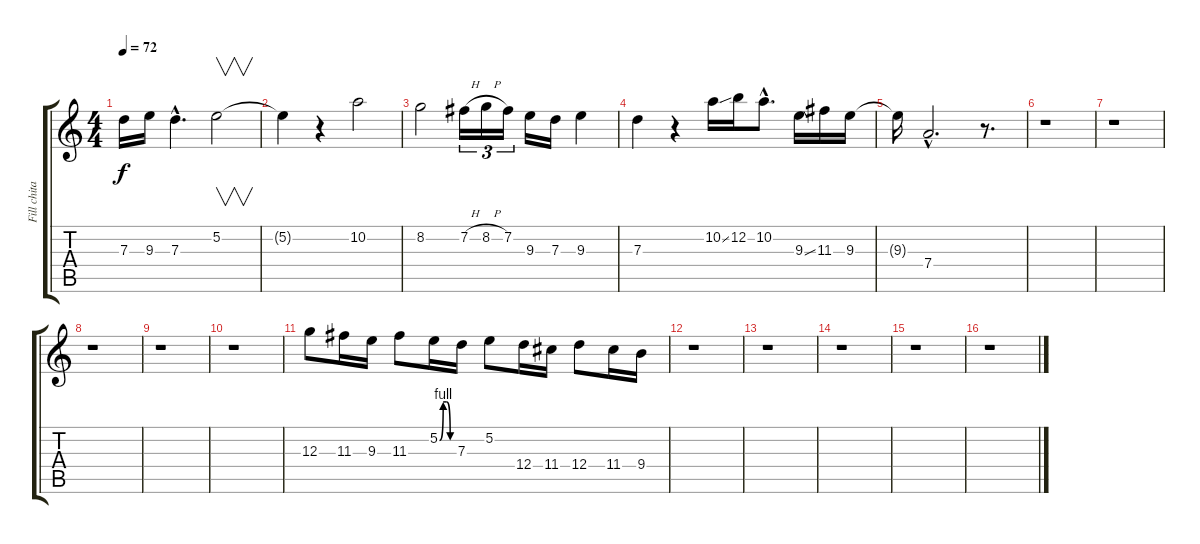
\track ("Fill chitarra" "Fill chita") {instrument acousticguitarnylon}
\staff {score tabs}
\tuning (E4 B3 G3 D3 A2 E2) {hide}
\ts (4 4)
\tempo 72
\clef g2
\ks c
7.3.16{dy f} 9.3.16 7.3{hac}.4{d} 5.2.2{v volume 12} |
5.2{t}.4 r.4 10.2.2 |
8.2.2 7.2{h}.16{tu (3 2)} 8.2{h}.16{tu (3 2)} 7.2.16{tu (3 2)} 9.3.16 7.3.16 9.3.4 |
7.3.4 r.4 10.2{ss}.16 12.2.16 10.2{hac}.8{d} 9.3{ss}.16 11.3.16 9.3.16 |
9.3{t}.16 7.4{hac}.2{d} r.8{d} |
r.1 |
r.1 |
r.1 |
r.1 |
r.1 |
12.3.8 11.3.16 9.3.16 11.3.8 5.2{be (custom 0 0 15 4 30 4 45 0 60 0)}.16 7.3.16 5.2.8 12.4.16 11.4.16 12.4.8 11.4.16 9.4.16 |
r.1 |
r.1 |
r.1 |
r.1 |
r.1
